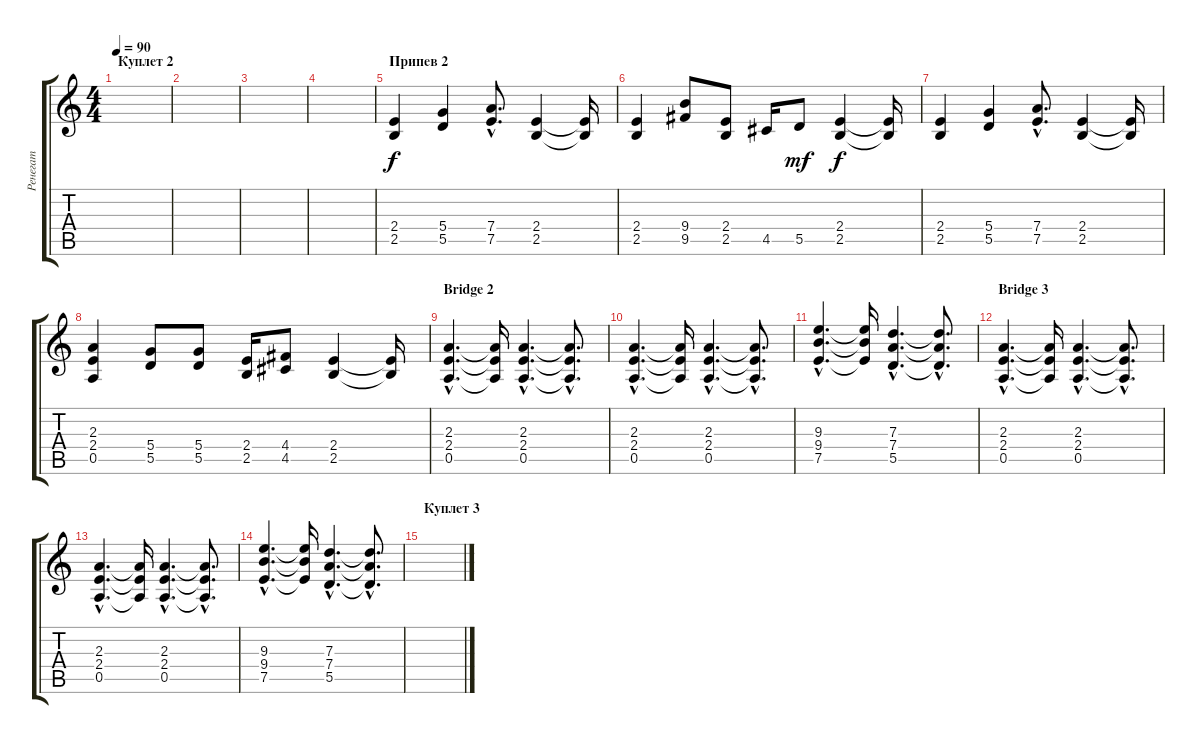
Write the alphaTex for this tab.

\track ("Ренегат" "Ренегат") {instrument distortionguitar}
\staff {score tabs}
\tuning (E4 B3 G3 D3 A2 E2) {hide}
\ts (4 4)
\section ("" "Куплет 2")
\tempo 90
\clef g2
\ks c
|
|
|
|
\section ("" "Припев 2")
(2.4 2.5).4 (5.4 5.5).4 (7.4{hac} 7.5{hac}).8{d} (2.4 2.5).4 (2.4{t} 2.5{t}).16 |
(2.4 2.5).4 (9.4 9.5).8 (2.4 2.5).8 4.5.16 5.5.8{dy mf} (2.4 2.5).4{dy f} (2.4{t} 2.5{t}).16 |
(2.4 2.5).4 (5.4 5.5).4 (7.4{hac} 7.5{hac}).8{d} (2.4 2.5).4 (2.4{t} 2.5{t}).16 |
(2.3 2.4 0.5).4 (5.4 5.5).8 (5.4 5.5).8 (2.4 2.5).16 (4.4 4.5).8 (2.4 2.5).4 (2.4{t} 2.5{t}).16 |
\section ("" "Bridge 2")
(2.3{hac} 2.4{hac} 0.5{hac}).4{d} (2.3{t} 2.4{t} 0.5{t}).16 (2.3{hac} 2.4{hac} 0.5{hac}).4{d} (2.3{hac t} 2.4{hac t} 0.5{hac t}).8{d} |
(2.3{hac} 2.4{hac} 0.5{hac}).4{d} (2.3{t} 2.4{t} 0.5{t}).16 (2.3{hac} 2.4{hac} 0.5{hac}).4{d} (2.3{hac t} 2.4{hac t} 0.5{hac t}).8{d} |
(9.3{hac} 9.4{hac} 7.5{hac}).4{d} (9.3{t} 9.4{t} 7.5{t}).16 (7.3{hac} 7.4{hac} 5.5{hac}).4{d} (7.3{hac t} 7.4{hac t} 5.5{hac t}).8{d} |
\section ("" "Bridge 3")
(2.3{hac} 2.4{hac} 0.5{hac}).4{d} (2.3{t} 2.4{t} 0.5{t}).16 (2.3{hac} 2.4{hac} 0.5{hac}).4{d} (2.3{hac t} 2.4{hac t} 0.5{hac t}).8{d} |
(2.3{hac} 2.4{hac} 0.5{hac}).4{d} (2.3{t} 2.4{t} 0.5{t}).16 (2.3{hac} 2.4{hac} 0.5{hac}).4{d} (2.3{hac t} 2.4{hac t} 0.5{hac t}).8{d} |
(9.3{hac} 9.4{hac} 7.5{hac}).4{d} (9.3{t} 9.4{t} 7.5{t}).16 (7.3{hac} 7.4{hac} 5.5{hac}).4{d} (7.3{hac t} 7.4{hac t} 5.5{hac t}).8{d} |
\section ("" "Куплет 3")
